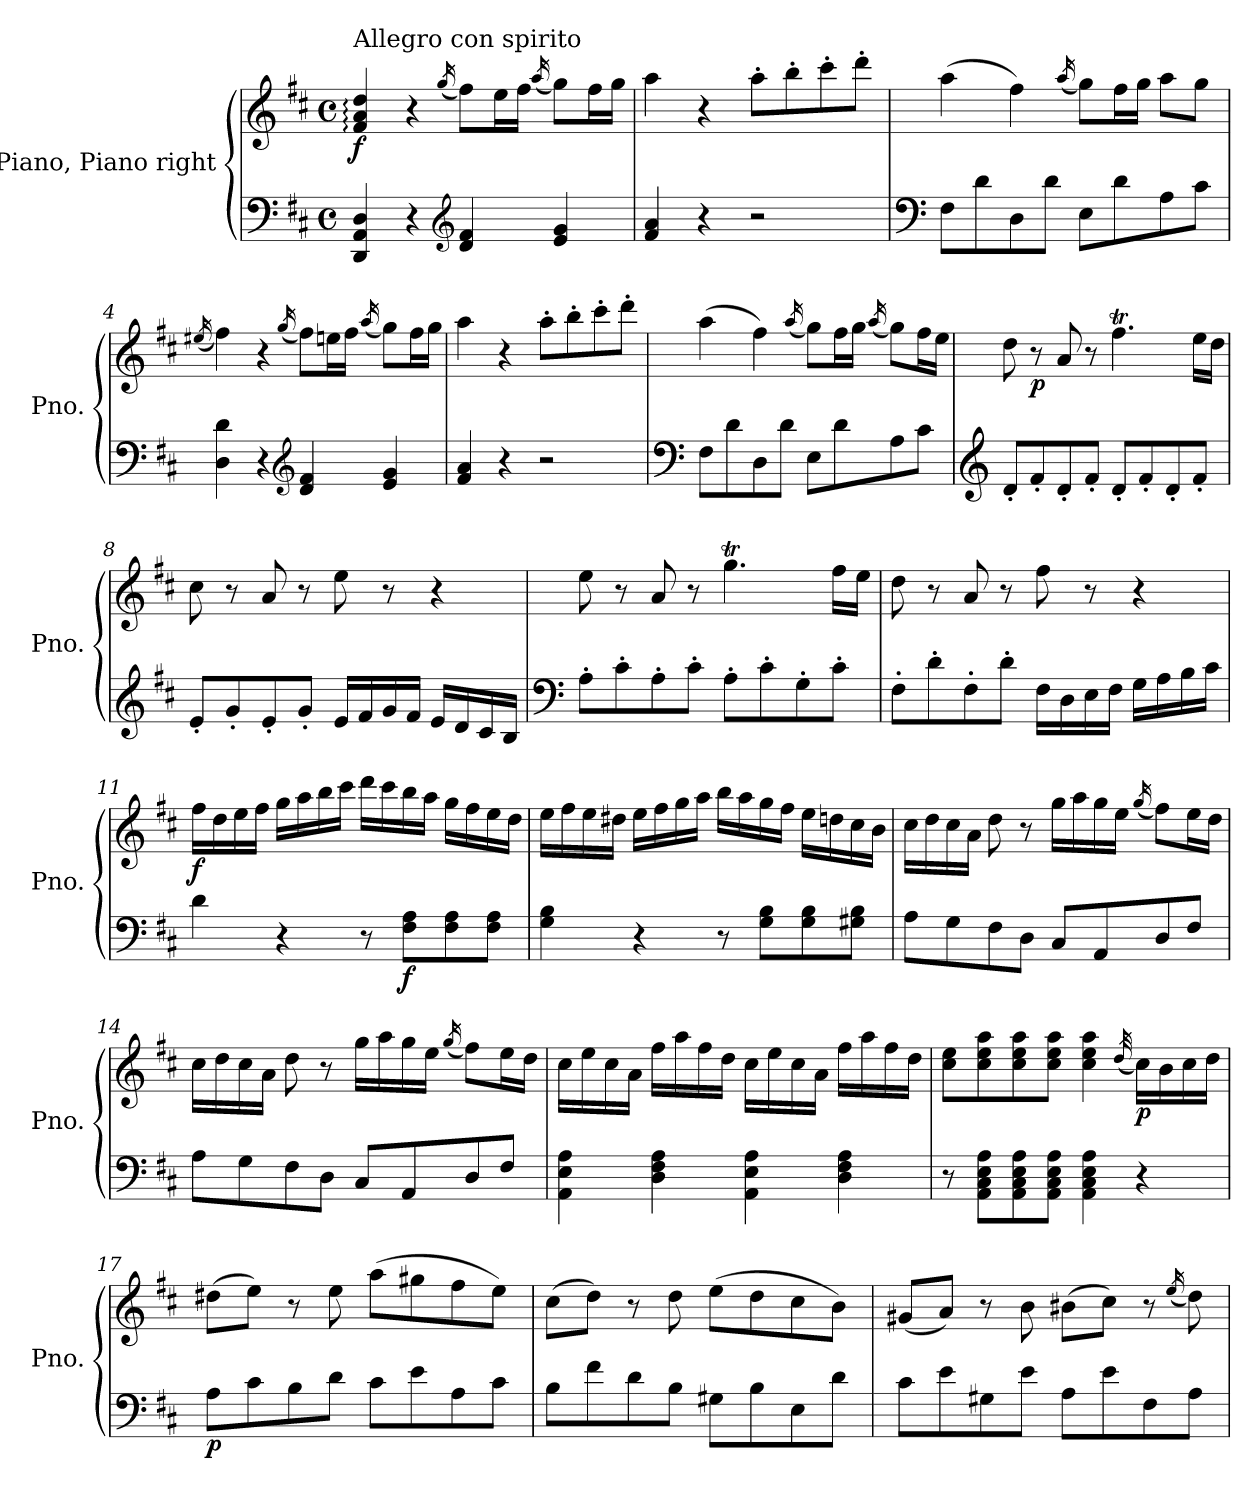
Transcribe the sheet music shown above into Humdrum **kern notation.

**kern	**kern	**dynam
*part1	*part1	*part1
*staff2	*staff1	*staff1/2
*I"Piano, Piano right	*	*
*I'Pno.	*	*
*clefF4	*clefG2	*
*k[f#c#]	*k[f#c#]	*
*M4/4	*M4/4	*
*met(c)	*met(c)	*
=1	=1	=1
!	!LO:TX:a:t=Allegro con spirito	!
!	!	!LO:DY:b
4DD/ 4AA/ 4D/	4f#/: 4a/: 4dd/:	f
4r	4r	.
*clefG2	*	*
.	(<16qgg/	.
4d/ 4f#/	8ff#\L)	.
.	16ee\L	.
.	16ff#\JJ	.
.	(<16qaa/	.
4e/ 4g/	8gg\L)	.
.	16ff#\L	.
.	16gg\JJ	.
=2	=2	=2
4f#/ 4a/	4aa\	.
4r	4r	.
2r	8aa'\L	.
.	8bb'\	.
.	8ccc#'\	.
.	8ddd'\J	.
=3	=3	=3
*clefF4	*	*
8F#\L	(>4aa\	.
8d\	.	.
8D\	4ff#\)	.
8d\J	.	.
.	(<16qaa/	.
8E\L	8gg\L)	.
8d\	16ff#\L	.
.	16gg\JJ	.
8A\	8aa\L	.
8c#\J	8gg\J	.
=4	=4	=4
.	(<16qee#X/	.
4D\ 4d\	4ff#\)	.
4r	4r	.
*clefG2	*	*
.	(<16qgg/	.
4d/ 4f#/	8ff#\L)	.
.	16een\L	.
.	16ff#\JJ	.
.	(<16qaa/	.
4e/ 4g/	8gg\L)	.
.	16ff#\L	.
.	16gg\JJ	.
=5	=5	=5
4f#/ 4a/	4aa\	.
4r	4r	.
2r	8aa'\L	.
.	8bb'\	.
.	8ccc#'\	.
.	8ddd'\J	.
=6	=6	=6
*clefF4	*	*
8F#\L	(>4aa\	.
8d\	.	.
8D\	4ff#\)	.
8d\J	.	.
.	(<16qaa/	.
8E\L	8gg\L)	.
8d\	16ff#\L	.
.	16gg\JJ	.
.	(<16qaa/	.
8A\	8gg\L)	.
8c#\J	16ff#\L	.
.	16ee\JJ	.
=7	=7	=7
*clefG2	*	*
8d'/L	8dd\	.
!	!	!LO:DY:b
8f#'/	8r	p
8d'/	8a/	.
8f#'/J	8r	.
8d'/L	4.ff#t\	.
8f#'/	.	.
8d'/	.	.
8f#'/J	16ee\LL	.
.	16dd\JJ	.
=8	=8	=8
8e'/L	8cc#\	.
8g'/	8r	.
8e'/	8a/	.
8g'/J	8r	.
16e/LL	8ee\	.
16f#/	.	.
16g/	8r	.
16f#/JJ	.	.
16e/LL	4r	.
16d/	.	.
16c#/	.	.
16B/JJ	.	.
=9	=9	=9
*clefF4	*	*
8A'\L	8ee\	.
8c#'\	8r	.
8A'\	8a/	.
8c#'\J	8r	.
8A'\L	4.ggT\	.
8c#'\	.	.
8G'\	.	.
8c#'\J	16ff#\LL	.
.	16ee\JJ	.
=10	=10	=10
8F#'\L	8dd\	.
8d'\	8r	.
8F#'\	8a/	.
8d'\J	8r	.
16F#\LL	8ff#\	.
16D\	.	.
16E\	8r	.
16F#\JJ	.	.
16G\LL	4r	.
16A\	.	.
16B\	.	.
16c#\JJ	.	.
=11	=11	=11
!	!	!LO:DY:b
4d\	16ff#\LL	f
.	16dd\	.
.	16ee\	.
.	16ff#\JJ	.
4r	16gg\LL	.
.	16aa\	.
.	16bb\	.
.	16ccc#\JJ	.
8r	16ddd\LL	.
.	16ccc#\	.
!	!	!LO:DY:b=2
8F#\ 8A\L	16bb\	f
.	16aa\JJ	.
8F#\ 8A\	16gg\LL	.
.	16ff#\	.
8F#\ 8A\J	16ee\	.
.	16dd\JJ	.
=12	=12	=12
4G\ 4B\	16ee\LL	.
.	16ff#\	.
.	16ee\	.
.	16dd#X\JJ	.
4r	16ee\LL	.
.	16ff#\	.
.	16gg\	.
.	16aa\JJ	.
8r	16bb\LL	.
.	16aa\	.
8G\ 8B\L	16gg\	.
.	16ff#\JJ	.
8G\ 8B\	16ee\LL	.
.	16ddn\	.
8G#X\ 8B\J	16cc#\	.
.	16b\JJ	.
=13	=13	=13
8A\L	16cc#\LL	.
.	16dd\	.
8G\	16cc#\	.
.	16a\JJ	.
8F#\	8dd\	.
8D\J	8r	.
8C#/L	16gg\LL	.
.	16aa\	.
8AA/	16gg\	.
.	16ee\JJ	.
.	(<16qgg/	.
8D/	8ff#\L)	.
8F#/J	16ee\L	.
.	16dd\JJ	.
=14	=14	=14
8A\L	16cc#\LL	.
.	16dd\	.
8G\	16cc#\	.
.	16a\JJ	.
8F#\	8dd\	.
8D\J	8r	.
8C#/L	16gg\LL	.
.	16aa\	.
8AA/	16gg\	.
.	16ee\JJ	.
.	(<16qgg/	.
8D/	8ff#\L)	.
8F#/J	16ee\L	.
.	16dd\JJ	.
=15	=15	=15
4AA\ 4E\ 4A\	16cc#\LL	.
.	16ee\	.
.	16cc#\	.
.	16a\JJ	.
4D\ 4F#\ 4A\	16ff#\LL	.
.	16aa\	.
.	16ff#\	.
.	16dd\JJ	.
4AA\ 4E\ 4A\	16cc#\LL	.
.	16ee\	.
.	16cc#\	.
.	16a\JJ	.
4D\ 4F#\ 4A\	16ff#\LL	.
.	16aa\	.
.	16ff#\	.
.	16dd\JJ	.
=16	=16	=16
8r	8cc#\ 8ee\L	.
8AA\ 8C#\ 8E\ 8A\L	8cc#\ 8ee\ 8aa\	.
8AA\ 8C#\ 8E\ 8A\	8cc#\ 8ee\ 8aa\	.
8AA\ 8C#\ 8E\ 8A\J	8cc#\ 8ee\ 8aa\J	.
4AA\ 4C#\ 4E\ 4A\	4cc#\ 4ee\ 4aa\	.
.	(<32qdd/	.
!	!	!LO:DY:b
4r	16cc#\LL)	p
.	16b\	.
.	16cc#\	.
.	16dd\JJ	.
=17	=17	=17
!	!	!LO:DY:b=2
8A\L	(>8dd#X\L	p
8c#\	8ee\J)	.
8B\	8r	.
8d\J	8ee\	.
8c#\L	(>8aa\L	.
8e\	8gg#X\	.
8A\	8ff#\	.
8c#\J	8ee\J)	.
=18	=18	=18
8B\L	(>8cc#\L	.
8f#\	8dd\J)	.
8d\	8r	.
8B\J	8dd\	.
8G#X\L	(>8ee\L	.
8B\	8dd\	.
8E\	8cc#\	.
8d\J	8b\J)	.
=19	=19	=19
8c#\L	(<8g#X/L	.
8e\	8a/J)	.
8G#X\	8r	.
8e\J	8b\	.
8A\L	(>8b#X\L	.
8e\	8cc#\J)	.
8F#\	8r	.
.	(<16qee/	.
8A\J	8dd\)	.
=	=	=
*-	*-	*-
